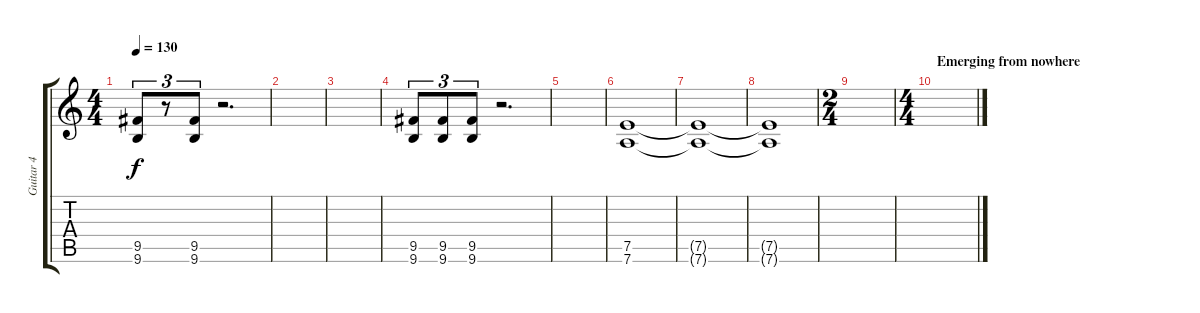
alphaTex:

\track ("Guitar 4" "Guitar 4") {instrument distortionguitar}
\staff {score tabs}
\tuning (E4 B3 G3 D3 A2 D2) {hide}
\ts (4 4)
\tempo 130
\clef g2
\ks c
(9.5 9.6).8{tu (3 2) dy f} r.8{tu (3 2)} (9.5 9.6).8{tu (3 2)} r.2{d} |
|
|
(9.5 9.6).8{tu (3 2)} (9.5 9.6).8{tu (3 2)} (9.5 9.6).8{tu (3 2)} r.2{d} |
|
(7.5 7.6).1{volume 2} |
(7.5{t} 7.6{t}).1 |
(7.5{t} 7.6{t}).1 |
\ts (2 4)
|
\ts (4 4)
\section ("" "Emerging from nowhere")
